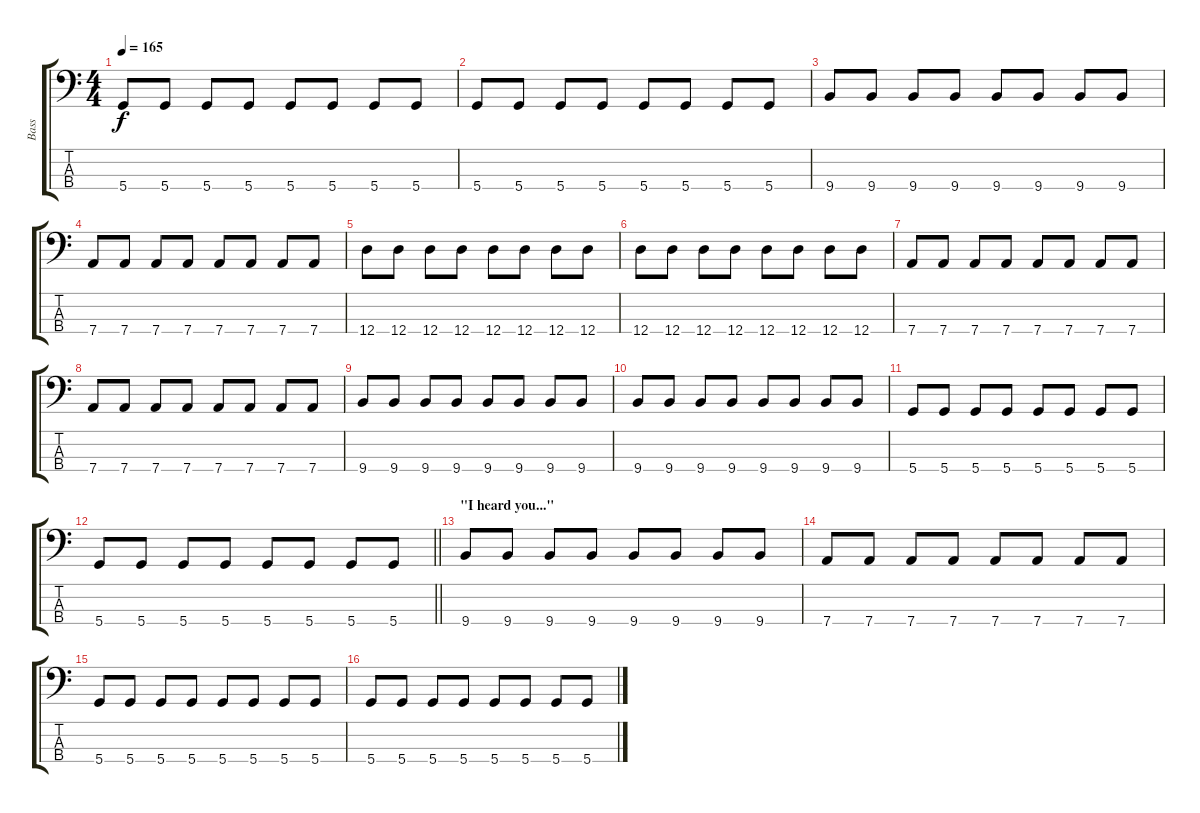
\track ("Bass" "Bass") {instrument electricbassfinger}
\staff {score tabs}
\tuning (G2 D2 A1 D1) {hide}
\ts (4 4)
\tempo 165
\clef f4
\ks c
5.4.8{dy f} 5.4.8 5.4.8 5.4.8 5.4.8 5.4.8 5.4.8 5.4.8 |
5.4.8 5.4.8 5.4.8 5.4.8 5.4.8 5.4.8 5.4.8 5.4.8 |
9.4.8 9.4.8 9.4.8 9.4.8 9.4.8 9.4.8 9.4.8 9.4.8 |
7.4.8 7.4.8 7.4.8 7.4.8 7.4.8 7.4.8 7.4.8 7.4.8 |
12.4.8 12.4.8 12.4.8 12.4.8 12.4.8 12.4.8 12.4.8 12.4.8 |
12.4.8 12.4.8 12.4.8 12.4.8 12.4.8 12.4.8 12.4.8 12.4.8 |
7.4.8 7.4.8 7.4.8 7.4.8 7.4.8 7.4.8 7.4.8 7.4.8 |
7.4.8 7.4.8 7.4.8 7.4.8 7.4.8 7.4.8 7.4.8 7.4.8 |
9.4.8 9.4.8 9.4.8 9.4.8 9.4.8 9.4.8 9.4.8 9.4.8 |
9.4.8 9.4.8 9.4.8 9.4.8 9.4.8 9.4.8 9.4.8 9.4.8 |
5.4.8 5.4.8 5.4.8 5.4.8 5.4.8 5.4.8 5.4.8 5.4.8 |
\barLineRight lightlight
5.4.8 5.4.8 5.4.8 5.4.8 5.4.8 5.4.8 5.4.8 5.4.8 |
\section ("" "\"I heard you...\"")
9.4.8 9.4.8 9.4.8 9.4.8 9.4.8 9.4.8 9.4.8 9.4.8 |
7.4.8 7.4.8 7.4.8 7.4.8 7.4.8 7.4.8 7.4.8 7.4.8 |
5.4.8 5.4.8 5.4.8 5.4.8 5.4.8 5.4.8 5.4.8 5.4.8 |
5.4.8 5.4.8 5.4.8 5.4.8 5.4.8 5.4.8 5.4.8 5.4.8
